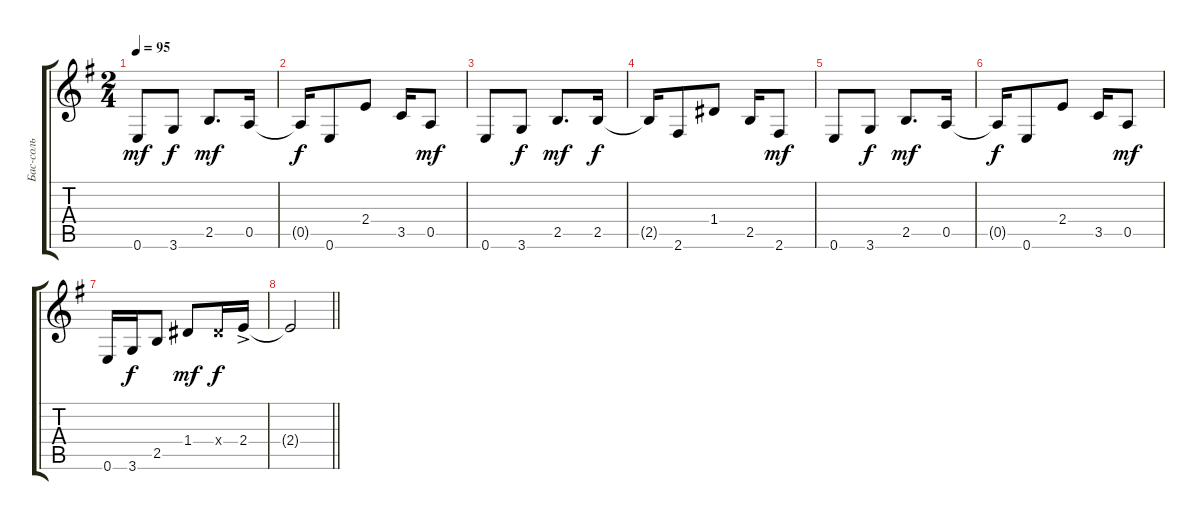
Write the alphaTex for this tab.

\track ("Бас-соль" "Бас-соль") {mute instrument electricbasspick}
\staff {score tabs}
\tuning (E4 B3 G3 D3 A2 E2) {hide}
\ts (2 4)
\tempo 95
\clef g2
\ks eminor
0.6.8{dy mf} 3.6.8{dy f} 2.5.8{d dy mf} 0.5.16 |
0.5{t}.16{dy f} 0.6.8 2.4.8 3.5.16 0.5.8{dy mf} |
0.6.8 3.6.8{dy f} 2.5.8{d dy mf} 2.5.16{dy f} |
2.5{t}.16 2.6.8 1.4.8 2.5.16 2.6.8{dy mf} |
0.6.8 3.6.8{dy f} 2.5.8{d dy mf} 0.5.16 |
0.5{t}.16{dy f} 0.6.8 2.4.8 3.5.16 0.5.8{dy mf} |
0.6.16 3.6.16{dy f} 2.5.8 1.4.8{dy mf} 1.4{x}.16{dy f} 2.4{ac}.16 |
\barLineRight lightlight
2.4{t}.2
